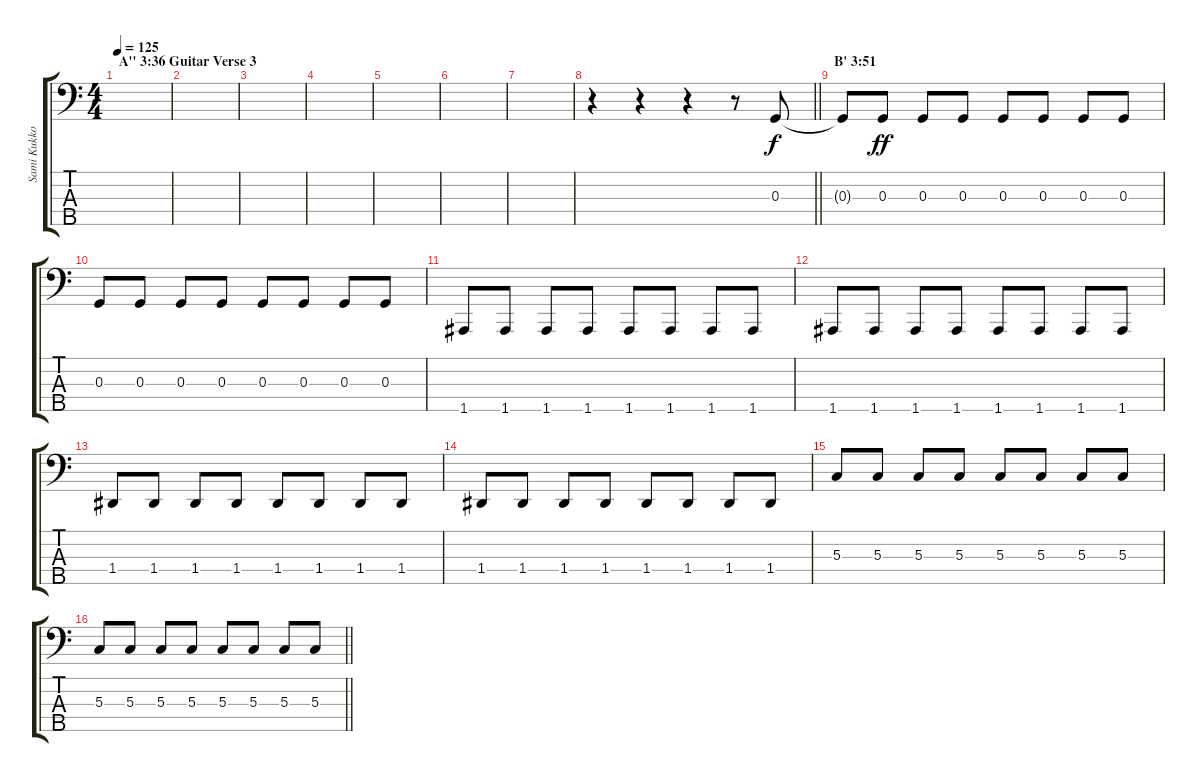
\track ("Sami Kukkohovi (5-string bass guitar)" "Sami Kukko") {instrument electricbasspick}
\staff {score tabs}
\tuning (F2 C2 G1 D1 A0) {hide}
\ts (4 4)
\section ("" "A'' 3:36 Guitar Verse 3")
\tempo 125
\clef f4
\ks c
|
|
|
|
|
|
|
\barLineRight lightlight
r.4 r.4 r.4 r.8 0.3.8 |
\section ("" "B' 3:51")
0.3{t}.8{dy f} 0.3.8{dy ff} 0.3.8 0.3.8 0.3.8 0.3.8 0.3.8 0.3.8 |
0.3.8 0.3.8 0.3.8 0.3.8 0.3.8 0.3.8 0.3.8 0.3.8 |
1.5.8 1.5.8 1.5.8 1.5.8 1.5.8 1.5.8 1.5.8 1.5.8 |
1.5.8 1.5.8 1.5.8 1.5.8 1.5.8 1.5.8 1.5.8 1.5.8 |
1.4.8 1.4.8 1.4.8 1.4.8 1.4.8 1.4.8 1.4.8 1.4.8 |
1.4.8 1.4.8 1.4.8 1.4.8 1.4.8 1.4.8 1.4.8 1.4.8 |
5.3.8 5.3.8 5.3.8 5.3.8 5.3.8 5.3.8 5.3.8 5.3.8 |
\barLineRight lightlight
5.3.8 5.3.8 5.3.8 5.3.8 5.3.8 5.3.8 5.3.8 5.3.8
